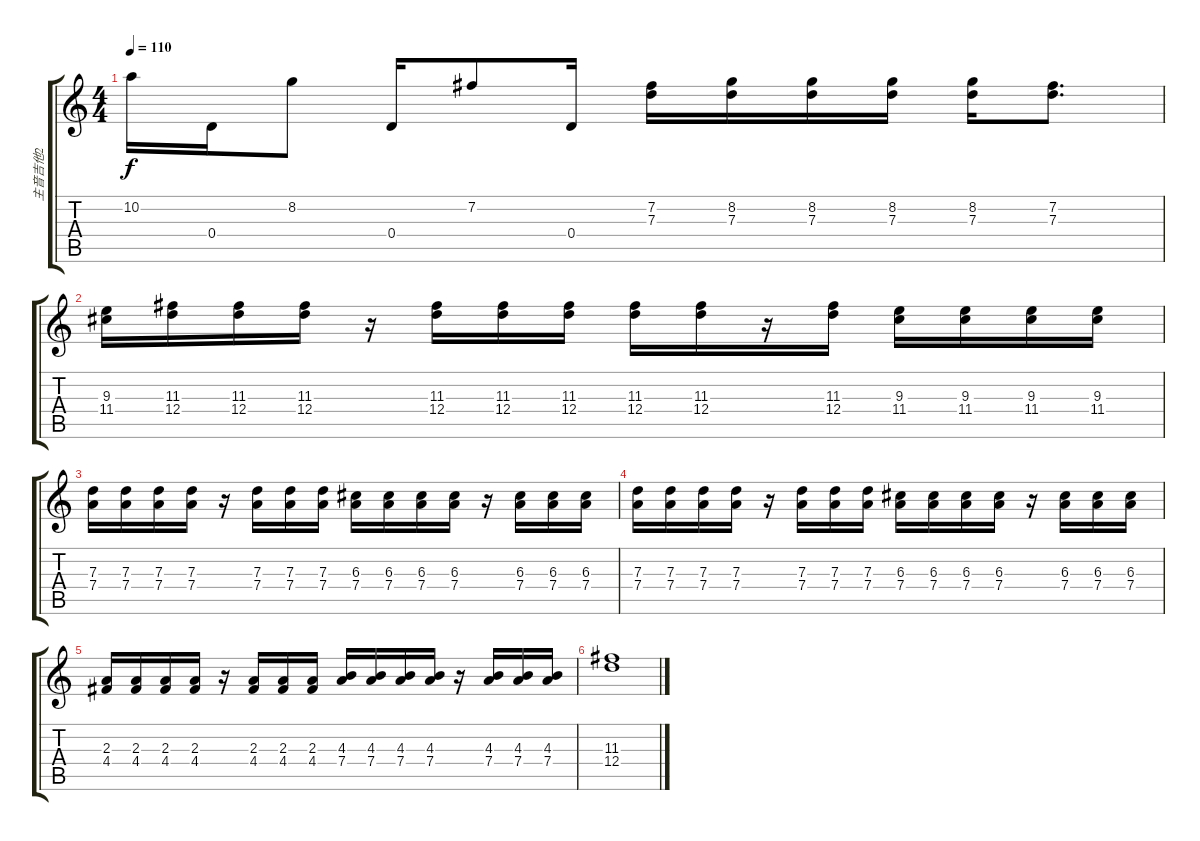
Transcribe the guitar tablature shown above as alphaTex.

\track ("主音吉他2" "主音吉他2") {instrument distortionguitar}
\staff {score tabs}
\tuning (E4 B3 G3 D3 A2 E2) {hide}
\ts (4 4)
\tempo 110
\clef g2
\ks c
10.2{t}.16{dy f} 0.4.16 8.2.8 0.4.16 7.2.8 0.4.16 (7.2 7.3).16 (8.2 7.3).16 (8.2 7.3).16 (8.2 7.3).16 (8.2 7.3).16 (7.2 7.3).8{d} |
(9.3 11.4).16 (11.3 12.4).16 (11.3 12.4).16 (11.3 12.4).16 r.16 (11.3 12.4).16 (11.3 12.4).16 (11.3 12.4).16 (11.3 12.4).16 (11.3 12.4).16 r.16 (11.3 12.4).16 (9.3 11.4).16 (9.3 11.4).16 (9.3 11.4).16 (9.3 11.4).16 |
(7.3 7.4).16 (7.3 7.4).16 (7.3 7.4).16 (7.3 7.4).16 r.16 (7.3 7.4).16 (7.3 7.4).16 (7.3 7.4).16 (6.3 7.4).16 (6.3 7.4).16 (6.3 7.4).16 (6.3 7.4).16 r.16 (6.3 7.4).16 (6.3 7.4).16 (6.3 7.4).16 |
(7.3 7.4).16 (7.3 7.4).16 (7.3 7.4).16 (7.3 7.4).16 r.16 (7.3 7.4).16 (7.3 7.4).16 (7.3 7.4).16 (6.3 7.4).16 (6.3 7.4).16 (6.3 7.4).16 (6.3 7.4).16 r.16 (6.3 7.4).16 (6.3 7.4).16 (6.3 7.4).16 |
(2.3 4.4).16 (2.3 4.4).16 (2.3 4.4).16 (2.3 4.4).16 r.16 (2.3 4.4).16 (2.3 4.4).16 (2.3 4.4).16 (4.3 7.4).16 (4.3 7.4).16 (4.3 7.4).16 (4.3 7.4).16 r.16 (4.3 7.4).16 (4.3 7.4).16 (4.3 7.4).16 |
(11.3 12.4).1
